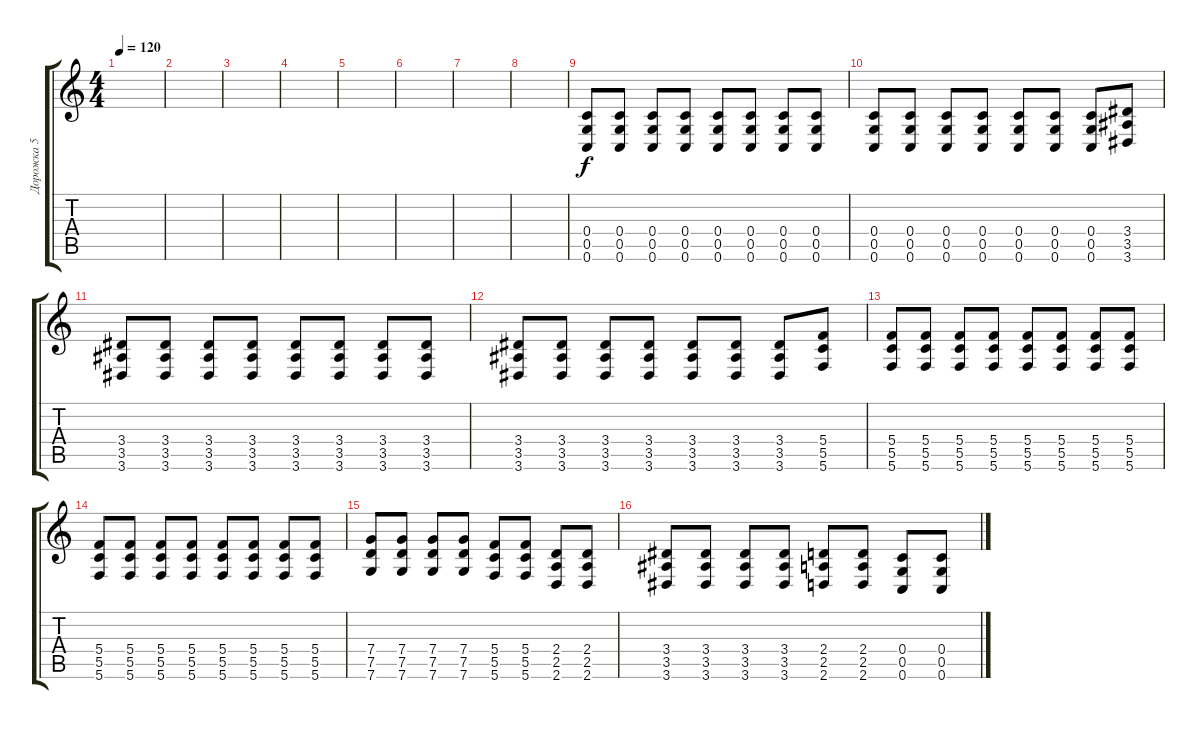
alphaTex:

\track ("Дорожка 5" "Дорожка 5") {instrument distortionguitar}
\staff {score tabs}
\tuning (D4 A3 F3 C3 G2 C2) {hide}
\ts (4 4)
\tempo 120
\clef g2
\ks c
|
|
|
|
|
|
|
|
(0.4 0.5 0.6).8 (0.4 0.5 0.6).8 (0.4 0.5 0.6).8 (0.4 0.5 0.6).8 (0.4 0.5 0.6).8 (0.4 0.5 0.6).8 (0.4 0.5 0.6).8 (0.4 0.5 0.6).8 |
(0.4 0.5 0.6).8 (0.4 0.5 0.6).8 (0.4 0.5 0.6).8 (0.4 0.5 0.6).8 (0.4 0.5 0.6).8 (0.4 0.5 0.6).8 (0.4 0.5 0.6).8 (3.4 3.5 3.6).8 |
(3.4 3.5 3.6).8 (3.4 3.5 3.6).8 (3.4 3.5 3.6).8 (3.4 3.5 3.6).8 (3.4 3.5 3.6).8 (3.4 3.5 3.6).8 (3.4 3.5 3.6).8 (3.4 3.5 3.6).8 |
(3.4 3.5 3.6).8 (3.4 3.5 3.6).8 (3.4 3.5 3.6).8 (3.4 3.5 3.6).8 (3.4 3.5 3.6).8 (3.4 3.5 3.6).8 (3.4 3.5 3.6).8 (5.4 5.5 5.6).8 |
(5.4 5.5 5.6).8 (5.4 5.5 5.6).8 (5.4 5.5 5.6).8 (5.4 5.5 5.6).8 (5.4 5.5 5.6).8 (5.4 5.5 5.6).8 (5.4 5.5 5.6).8 (5.4 5.5 5.6).8 |
(5.4 5.5 5.6).8 (5.4 5.5 5.6).8 (5.4 5.5 5.6).8 (5.4 5.5 5.6).8 (5.4 5.5 5.6).8 (5.4 5.5 5.6).8 (5.4 5.5 5.6).8 (5.4 5.5 5.6).8 |
(7.4 7.5 7.6).8 (7.4 7.5 7.6).8 (7.4 7.5 7.6).8 (7.4 7.5 7.6).8 (5.4 5.5 5.6).8 (5.4 5.5 5.6).8 (2.4 2.5 2.6).8 (2.4 2.5 2.6).8 |
(3.4 3.5 3.6).8 (3.4 3.5 3.6).8 (3.4 3.5 3.6).8 (3.4 3.5 3.6).8 (2.4 2.5 2.6).8 (2.4 2.5 2.6).8 (0.4 0.5 0.6).8 (0.4 0.5 0.6).8
